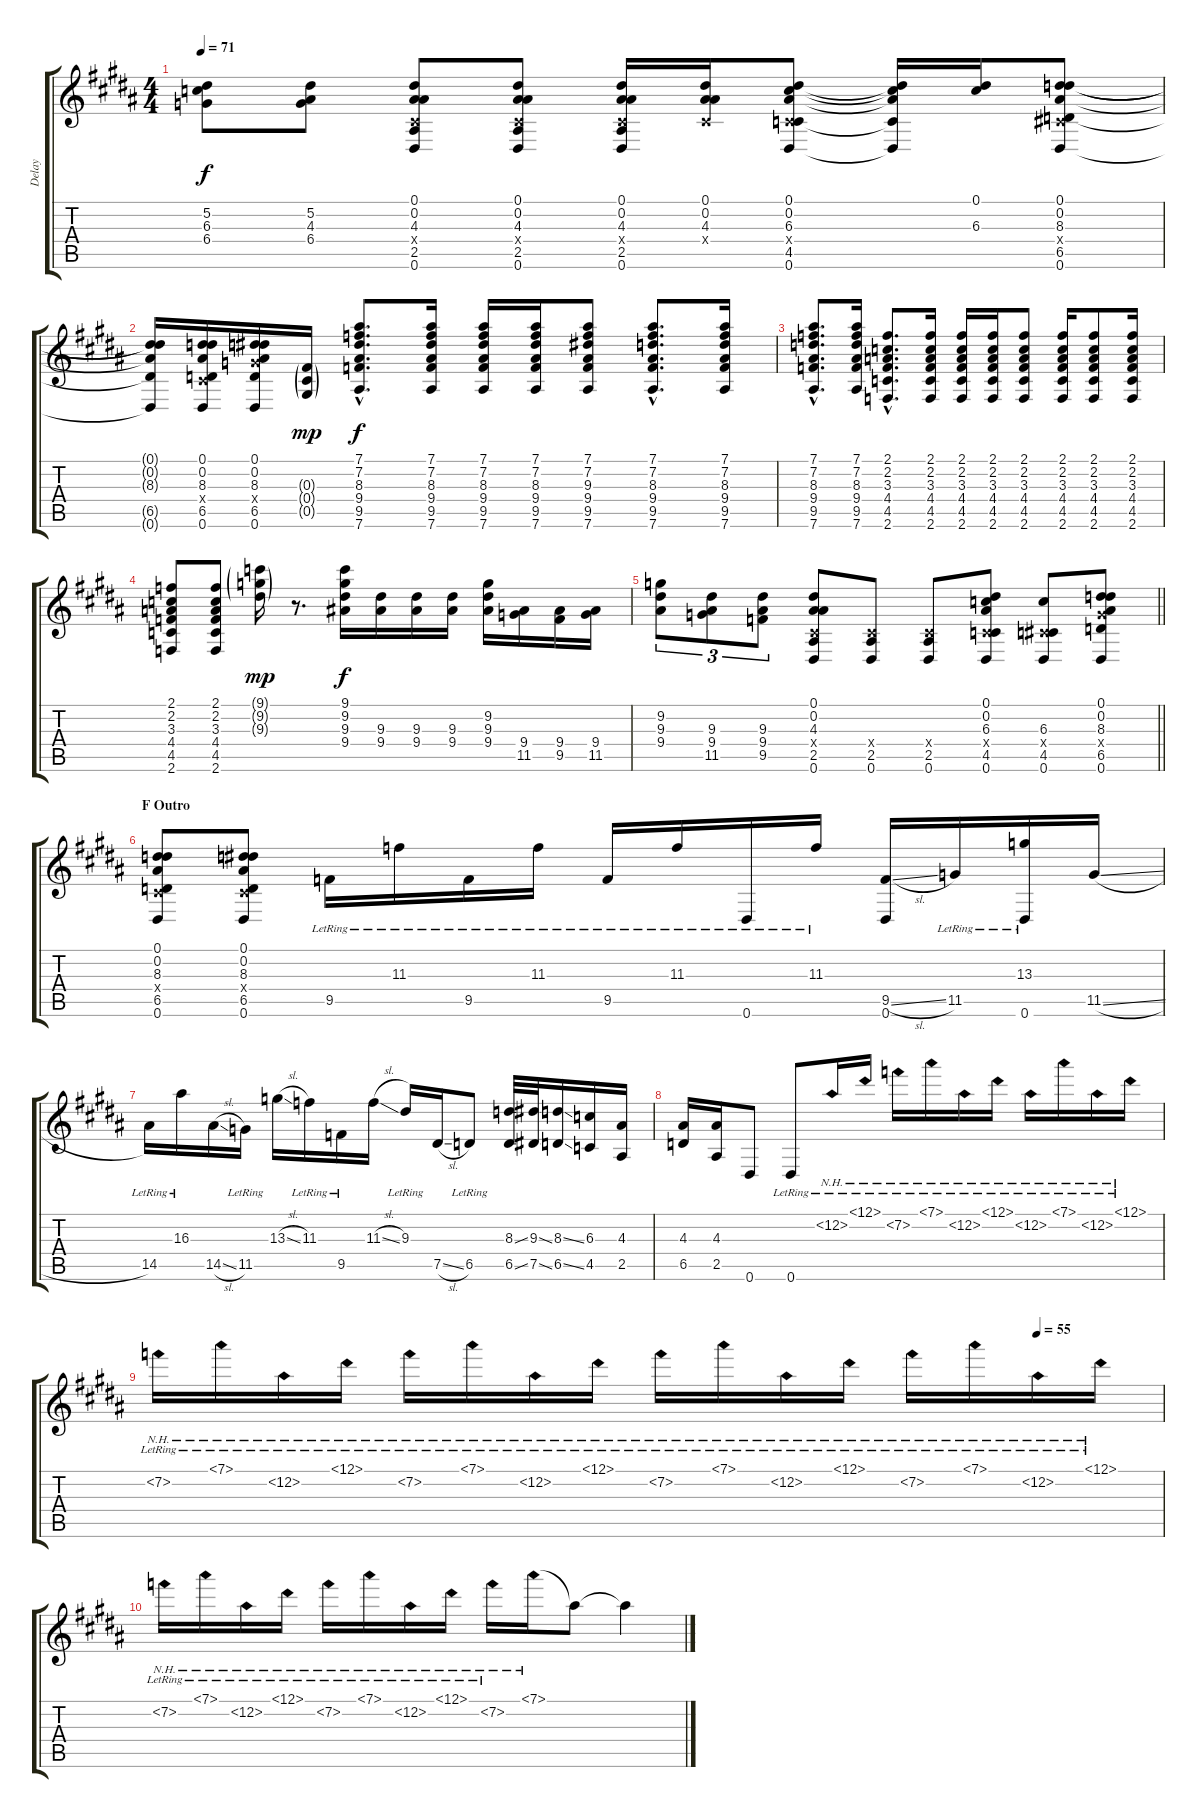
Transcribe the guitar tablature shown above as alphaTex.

\track ("Delay" "Delay") {instrument acousticguitarsteel}
\staff {score tabs}
\tuning (Eb4 Bb3 Gb3 Db3 Ab2 Eb2) {hide}
\ts (4 4)
\tempo 71
\clef g2
\ks b
(5.2 6.3 6.4).8{dy f} (5.2 4.3 6.4).8 (0.1 0.2 4.3 0.4{x} 2.5 0.6).8 (0.1 0.2 4.3 0.4{x} 2.5 0.6).8 (0.1 0.2 4.3 0.4{x} 2.5 0.6).16 (0.1 0.2 4.3 0.4{x}).16 (0.1 0.2 6.3 0.4{x} 4.5 0.6).8 (0.1{t} 0.2{t} 6.3{t} 4.5{t} 0.6{t}).16 (0.1 6.3).16 (0.1 0.2 8.3 0.4{x} 6.5 0.6).8 |
(0.1{t} 0.2{t} 8.3{t} 6.5{t} 0.6{t}).16 (0.1 0.2 8.3 0.4{x} 6.5 0.6).16 (0.1 0.2 8.3 6.4{x} 6.5 0.6).16 (0.3{g} 0.4{g} 0.5{g}).16{dy mp} (7.1{hac} 7.2{hac} 8.3{hac} 9.4{hac} 9.5{hac} 7.6{hac}).8{d dy f} (7.1 7.2 8.3 9.4 9.5 7.6).16 (7.1 7.2 8.3 9.4 9.5 7.6).16 (7.1 7.2 8.3 9.4 9.5 7.6).16 (7.1 7.2 9.3 9.4 9.5 7.6).8 (7.1{hac} 7.2{hac} 8.3{hac} 9.4{hac} 9.5{hac} 7.6{hac}).8{d} (7.1 7.2 8.3 9.4 9.5 7.6).16 |
(7.1{hac} 7.2{hac} 8.3{hac} 9.4{hac} 9.5{hac} 7.6{hac}).8{d} (7.1 7.2 8.3 9.4 9.5 7.6).16 (2.1{hac} 2.2{hac} 3.3{hac} 4.4{hac} 4.5{hac} 2.6{hac}).8{d} (2.1 2.2 3.3 4.4 4.5 2.6).16 (2.1 2.2 3.3 4.4 4.5 2.6).16 (2.1 2.2 3.3 4.4 4.5 2.6).16 (2.1 2.2 3.3 4.4 4.5 2.6).8 (2.1 2.2 3.3 4.4 4.5 2.6).16 (2.1 2.2 3.3 4.4 4.5 2.6).8 (2.1 2.2 3.3 4.4 4.5 2.6).16 |
(2.1 2.2 3.3 4.4 4.5 2.6).8 (2.1 2.2 3.3 4.4 4.5 2.6).8 (9.1{g} 9.2{g} 9.3{g}).16{dy mp} r.8{d} (9.1 9.2 9.3 9.4).16{dy f} (9.3 9.4).16 (9.3 9.4).16 (9.3 9.4).16 (9.2 9.3 9.4).16 (9.4 11.5).16 (9.4 9.5).16 (9.4 11.5).16 |
\barLineRight lightlight
(9.2 9.3 9.4).8{tu (3 2)} (9.3 9.4 11.5).8{tu (3 2)} (9.3 9.4 9.5).8{tu (3 2)} (0.1 0.2 4.3 0.4{x} 2.5 0.6).8 (0.4{x} 2.5 0.6).8 (0.4{x} 2.5 0.6).8 (0.1 0.2 6.3 0.4{x} 4.5 0.6).8 (6.3 0.4{x} 4.5 0.6).8 (0.1 0.2 8.3 6.4{x} 6.5 0.6).8 |
\section ("" "F Outro")
(0.1 0.2 8.3 0.4{x} 6.5 0.6).8 (0.1 0.2 8.3 0.4{x} 6.5 0.6).8 9.5{lr}.16 11.3{lr}.16 9.5{lr}.16 11.3{lr}.16 9.5{lr}.16 11.3{lr}.16 0.6{lr}.16 11.3{lr}.16 (9.5{sl} 0.6).16 11.5{lr}.16 (13.3{lr} 0.6{lr}).16 11.5{sl}.16 |
14.5{lr}.16 16.3{lr}.16 14.5{sl}.16 11.5{lr}.16 13.3{sl}.16 11.3{lr}.16 9.5{lr}.16 11.3{sl}.16 9.3{lr}.16 7.5{sl}.16 6.5{lr}.8 (8.3{ss} 6.5{ss}).32 (9.3{ss} 7.5{ss}).32 (8.3{ss} 6.5{ss}).16 (6.3 4.5).16 (4.3 2.5).16 |
(4.3 6.5).16 (4.3 2.5).16 0.6.8 0.6{lr}.8 12.2{nh lr}.16 12.1{nh lr}.16 7.2{nh lr}.16 7.1{nh lr}.16 12.2{nh lr}.16 12.1{nh lr}.16 0.2{nh lr}.16 7.1{nh lr}.16 12.2{nh lr}.16 12.1{nh lr}.16 |
\tempo (55 0.875)
7.2{nh lr}.16 7.1{nh lr}.16 12.2{nh lr}.16 12.1{nh lr}.16 7.2{nh lr}.16 7.1{nh lr}.16 12.2{nh lr}.16 12.1{nh lr}.16 7.2{nh lr}.16 7.1{nh lr}.16 12.2{nh lr}.16 12.1{nh lr}.16 7.2{nh lr}.16 7.1{nh lr}.16 12.2{nh lr}.16 12.1{nh lr}.16 |
7.2{nh lr}.16 7.1{nh lr}.16 12.2{nh lr}.16 12.1{nh lr}.16 7.2{nh lr}.16 7.1{nh lr}.16 12.2{nh lr}.16 0.1{nh lr}.16 7.2{nh lr}.16 7.1{nh}.16 7.1{t}.8 7.1{t}.4
